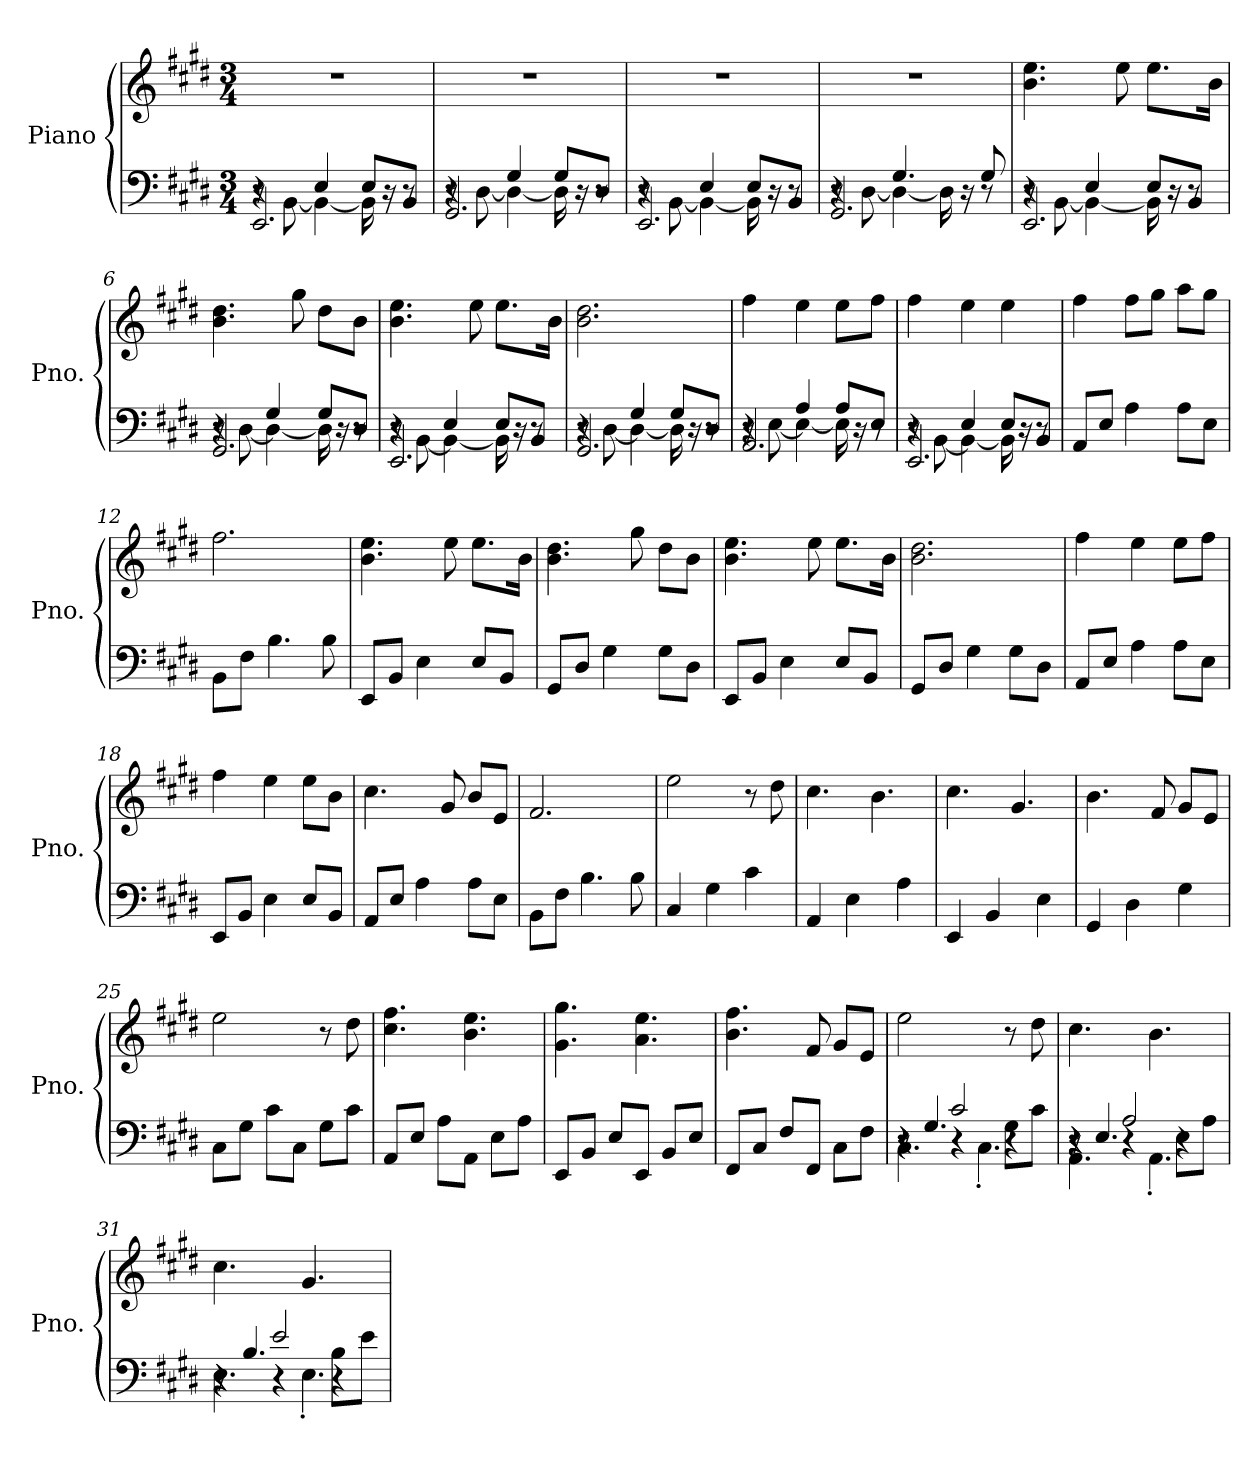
**kern	**kern
*part2	*part1
*staff2	*staff1
*I"Piano	*I"Piano
*I'Pno.	*I'Pno.
*clefF4	*clefG2
*k[f#c#g#d#]	*k[f#c#g#d#]
*M3/4	*M3/4
*MM109	*MM109
=1	=1
*^	*
*	*^	*
4r	8r	2.EE/	2.r
.	[8BB\	.	.
4E/	4BB\_	.	.
8E/L	16BB\]	.	.
.	16r	.	.
8BB/J	8r	.	.
=2	=2	=2	=2
4r	8r	2.GG#/	2.r
.	[8D#\	.	.
4G#/	4D#\_	.	.
8G#/L	16D#\]	.	.
.	16r	.	.
8D#/J	8r	.	.
=3	=3	=3	=3
4r	8r	2.EE/	2.r
.	[8BB\	.	.
4E/	4BB\_	.	.
8E/L	16BB\]	.	.
.	16r	.	.
8BB/J	8r	.	.
=4	=4	=4	=4
4r	8r	2.GG#/	2.r
.	[8D#\	.	.
4.G#/	4D#\_	.	.
.	16D#\]	.	.
.	16r	.	.
8G#/	8r	.	.
!!LO:LB:g=z
=5	=5	=5	=5
4r	8r	2.EE/	4.b\ 4.ee\
.	[8BB\	.	.
4E/	4BB\_	.	.
.	.	.	8ee\
8E/L	16BB\]	.	8.ee\L
.	16r	.	.
8BB/J	8r	.	.
.	.	.	16b\Jk
=6	=6	=6	=6
4r	8r	2.GG#/	4.b\ 4.dd#\
.	[8D#\	.	.
4G#/	4D#\_	.	.
.	.	.	8gg#\
8G#/L	16D#\]	.	8dd#\L
.	16r	.	.
8D#/J	8r	.	8b\J
=7	=7	=7	=7
4r	8r	2.EE/	4.b\ 4.ee\
.	[8BB\	.	.
4E/	4BB\_	.	.
.	.	.	8ee\
8E/L	16BB\]	.	8.ee\L
.	16r	.	.
8BB/J	8r	.	.
.	.	.	16b\Jk
=8	=8	=8	=8
4r	8r	2.GG#/	2.b\ 2.dd#\
.	[8D#\	.	.
4G#/	4D#\_	.	.
8G#/L	16D#\]	.	.
.	16r	.	.
8D#/J	8r	.	.
=9	=9	=9	=9
4r	8r	2.AA/	4ff#\
.	[8E\	.	.
4A/	4E\_	.	4ee\
8A/L	16E\]	.	8ee\L
.	16r	.	.
8E/J	8r	.	8ff#\J
!!LO:LB:g=z
=10	=10	=10	=10
4r	8r	2.EE/	4ff#\
.	[8BB\	.	.
4E/	4BB\_	.	4ee\
8E/L	16BB\]	.	4ee\
.	16r	.	.
8BB/J	8r	.	.
*v	*v	*v	*
=11	=11
8AA/L	4ff#\
8E/J	.
4A\	8ff#\L
.	8gg#\J
8A\L	8aa\L
8E\J	8gg#\J
=12	=12
8BB\L	2.ff#\
8F#\J	.
4.B\	.
8B\	.
=13	=13
8EE/L	4.b\ 4.ee\
8BB/J	.
4E\	.
.	8ee\
8E/L	8.ee\L
8BB/J	.
.	16b\Jk
=14	=14
8GG#/L	4.b\ 4.dd#\
8D#/J	.
4G#\	.
.	8gg#\
8G#\L	8dd#\L
8D#\J	8b\J
=15	=15
8EE/L	4.b\ 4.ee\
8BB/J	.
4E\	.
.	8ee\
8E/L	8.ee\L
8BB/J	.
.	16b\Jk
!!LO:LB:g=z
=16	=16
8GG#/L	2.b\ 2.dd#\
8D#/J	.
4G#\	.
8G#\L	.
8D#\J	.
=17	=17
8AA/L	4ff#\
8E/J	.
4A\	4ee\
8A\L	8ee\L
8E\J	8ff#\J
=18	=18
8EE/L	4ff#\
8BB/J	.
4E\	4ee\
8E/L	8ee\L
8BB/J	8b\J
=19	=19
8AA/L	4.cc#\
8E/J	.
4A\	.
.	8g#/
8A\L	8b/L
8E\J	8e/J
=20	=20
8BB\L	2.f#/
8F#\J	.
4.B\	.
8B\	.
=21	=21
4C#/	2ee\
4G#\	.
4c#\	8r
.	8dd#\
=22	=22
4AA/	4.cc#\
4E\	.
.	4.b\
4A\	.
=23	=23
4EE/	4.cc#\
4BB/	.
.	4.g#/
4E\	.
!!LO:LB:g=z
=24	=24
4GG#/	4.b\
4D#\	.
.	8f#/
4G#\	8g#/L
.	8e/J
=25	=25
8C#\L	2ee\
8G#\J	.
8c#\L	.
8C#\J	.
8G#\L	8r
8c#\J	8dd#\
=26	=26
8AA/L	4.cc#\ 4.ff#\
8E/J	.
8A\L	.
8AA\J	4.b\ 4.ee\
8E\L	.
8A\J	.
=27	=27
8EE/L	4.g#\ 4.gg#\
8BB/J	.
8E/L	.
8EE/J	4.a\ 4.ee\
8BB/L	.
8E/J	.
=28	=28
8FF#/L	4.b\ 4.ff#\
8C#/J	.
8F#/L	.
8FF#/J	8f#/
8C#\L	8g#/L
8F#\J	8e/J
=29	=29
*^	*
*	*^	*
*	*	*^	*
4r	4r	8r	4.C#\	2ee\
.	.	4.G#/	.	.
2c#/	4r	.	.	.
.	.	.	4.C#'\	.
.	8G#\L	4r	.	8r
.	8c#\J	.	.	8dd#\
!!LO:LB:g=z
=30	=30	=30	=30	=30
4r	4r	8r	4.AA\	4.cc#\
.	.	4.E/	.	.
2A/	4r	.	.	.
.	.	.	4.AA'\	4.b\
.	8E\L	4r	.	.
.	8A\J	.	.	.
=31	=31	=31	=31	=31
4r	4r	8r	4.E\	4.cc#\
.	.	4.B/	.	.
2e/	4r	.	.	.
.	.	.	4.E'\	4.g#/
.	8B\L	4r	.	.
.	8e\J	.	.	.
*v	*v	*v	*v	*
=	=
*-	*-
